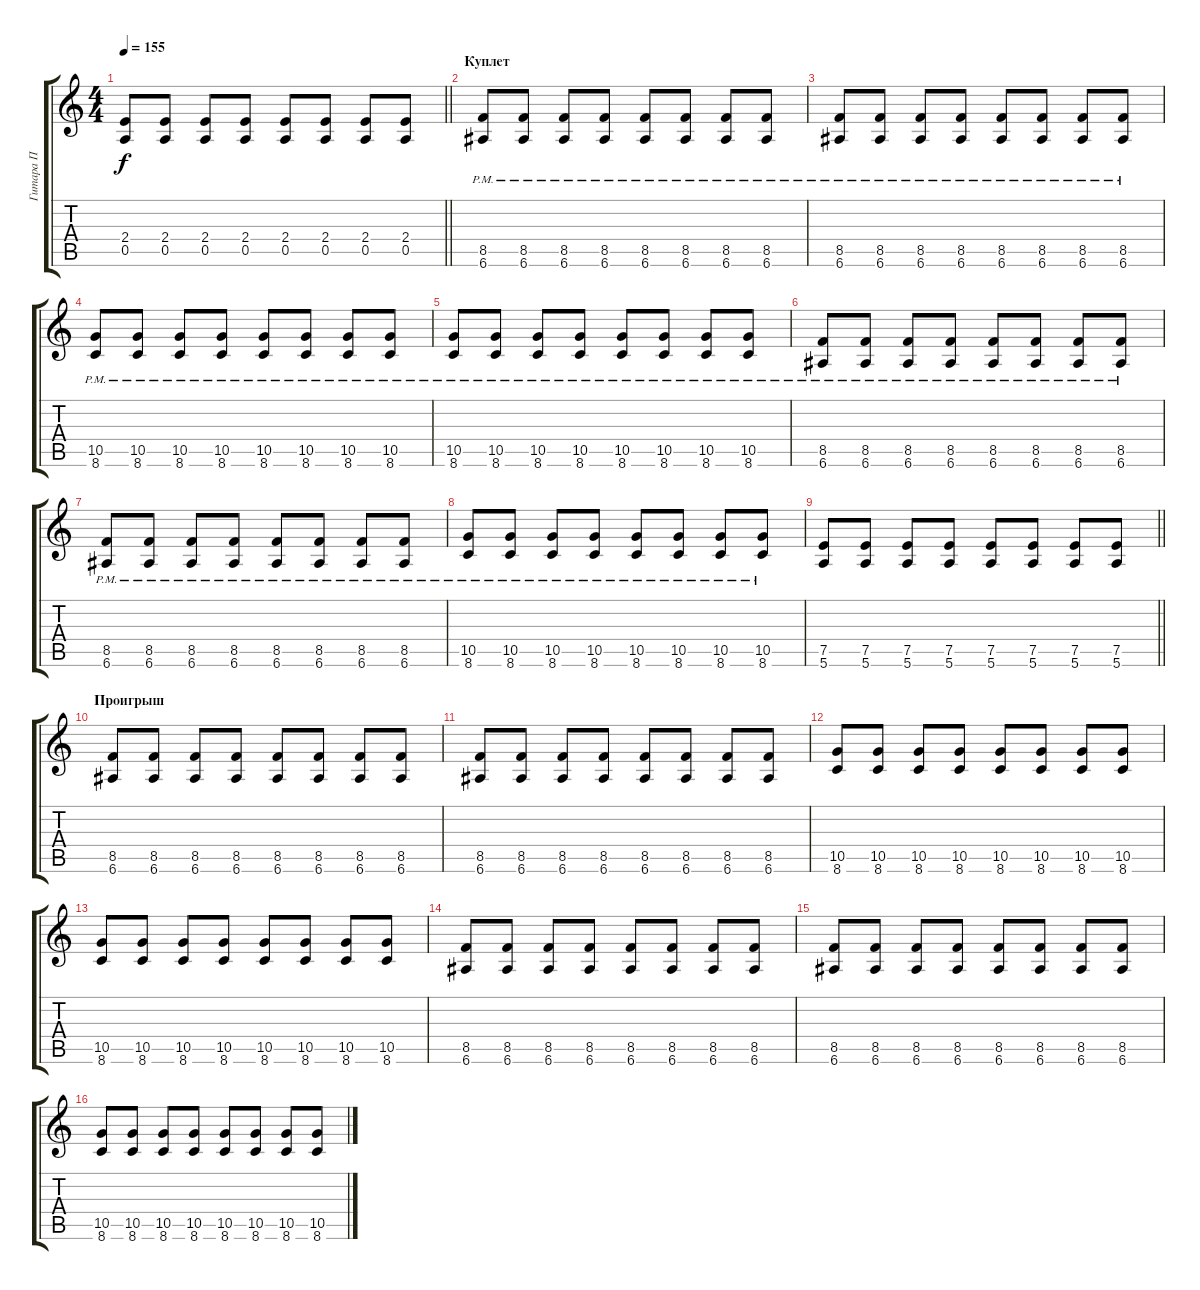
\track ("Гитара П" "Гитара П") {instrument distortionguitar}
\staff {score tabs}
\tuning (E4 B3 G3 D3 A2 E2) {hide}
\ts (4 4)
\tempo 155
\clef g2
\barLineRight lightlight
\ks c
(2.4 0.5).8{dy f} (2.4 0.5).8 (2.4 0.5).8 (2.4 0.5).8 (2.4 0.5).8 (2.4 0.5).8 (2.4 0.5).8 (2.4 0.5).8 |
\section ("" "Куплет")
(8.5{pm} 6.6{pm}).8 (8.5{pm} 6.6{pm}).8 (8.5{pm} 6.6{pm}).8 (8.5{pm} 6.6{pm}).8 (8.5{pm} 6.6{pm}).8 (8.5{pm} 6.6{pm}).8 (8.5{pm} 6.6{pm}).8 (8.5{pm} 6.6{pm}).8 |
(8.5{pm} 6.6{pm}).8 (8.5{pm} 6.6{pm}).8 (8.5{pm} 6.6{pm}).8 (8.5{pm} 6.6{pm}).8 (8.5{pm} 6.6{pm}).8 (8.5{pm} 6.6{pm}).8 (8.5{pm} 6.6{pm}).8 (8.5{pm} 6.6{pm}).8 |
(10.5{pm} 8.6{pm}).8 (10.5{pm} 8.6{pm}).8 (10.5{pm} 8.6{pm}).8 (10.5{pm} 8.6{pm}).8 (10.5{pm} 8.6{pm}).8 (10.5{pm} 8.6{pm}).8 (10.5{pm} 8.6{pm}).8 (10.5{pm} 8.6{pm}).8 |
(10.5{pm} 8.6{pm}).8 (10.5{pm} 8.6{pm}).8 (10.5{pm} 8.6{pm}).8 (10.5{pm} 8.6{pm}).8 (10.5{pm} 8.6{pm}).8 (10.5{pm} 8.6{pm}).8 (10.5{pm} 8.6{pm}).8 (10.5{pm} 8.6{pm}).8 |
(8.5{pm} 6.6{pm}).8 (8.5{pm} 6.6{pm}).8 (8.5{pm} 6.6{pm}).8 (8.5{pm} 6.6{pm}).8 (8.5{pm} 6.6{pm}).8 (8.5{pm} 6.6{pm}).8 (8.5{pm} 6.6{pm}).8 (8.5{pm} 6.6{pm}).8 |
(8.5{pm} 6.6{pm}).8 (8.5{pm} 6.6{pm}).8 (8.5{pm} 6.6{pm}).8 (8.5{pm} 6.6{pm}).8 (8.5{pm} 6.6{pm}).8 (8.5{pm} 6.6{pm}).8 (8.5{pm} 6.6{pm}).8 (8.5{pm} 6.6{pm}).8 |
(10.5{pm} 8.6{pm}).8 (10.5{pm} 8.6{pm}).8 (10.5{pm} 8.6{pm}).8 (10.5{pm} 8.6{pm}).8 (10.5{pm} 8.6{pm}).8 (10.5{pm} 8.6{pm}).8 (10.5{pm} 8.6{pm}).8 (10.5{pm} 8.6{pm}).8 |
\barLineRight lightlight
(7.5 5.6).8 (7.5 5.6).8 (7.5 5.6).8 (7.5 5.6).8 (7.5 5.6).8 (7.5 5.6).8 (7.5 5.6).8 (7.5 5.6).8 |
\section ("" "Проигрыш")
(8.5 6.6).8 (8.5 6.6).8 (8.5 6.6).8 (8.5 6.6).8 (8.5 6.6).8 (8.5 6.6).8 (8.5 6.6).8 (8.5 6.6).8 |
(8.5 6.6).8 (8.5 6.6).8 (8.5 6.6).8 (8.5 6.6).8 (8.5 6.6).8 (8.5 6.6).8 (8.5 6.6).8 (8.5 6.6).8 |
(10.5 8.6).8 (10.5 8.6).8 (10.5 8.6).8 (10.5 8.6).8 (10.5 8.6).8 (10.5 8.6).8 (10.5 8.6).8 (10.5 8.6).8 |
(10.5 8.6).8 (10.5 8.6).8 (10.5 8.6).8 (10.5 8.6).8 (10.5 8.6).8 (10.5 8.6).8 (10.5 8.6).8 (10.5 8.6).8 |
(8.5 6.6).8 (8.5 6.6).8 (8.5 6.6).8 (8.5 6.6).8 (8.5 6.6).8 (8.5 6.6).8 (8.5 6.6).8 (8.5 6.6).8 |
(8.5 6.6).8 (8.5 6.6).8 (8.5 6.6).8 (8.5 6.6).8 (8.5 6.6).8 (8.5 6.6).8 (8.5 6.6).8 (8.5 6.6).8 |
(10.5 8.6).8 (10.5 8.6).8 (10.5 8.6).8 (10.5 8.6).8 (10.5 8.6).8 (10.5 8.6).8 (10.5 8.6).8 (10.5 8.6).8
